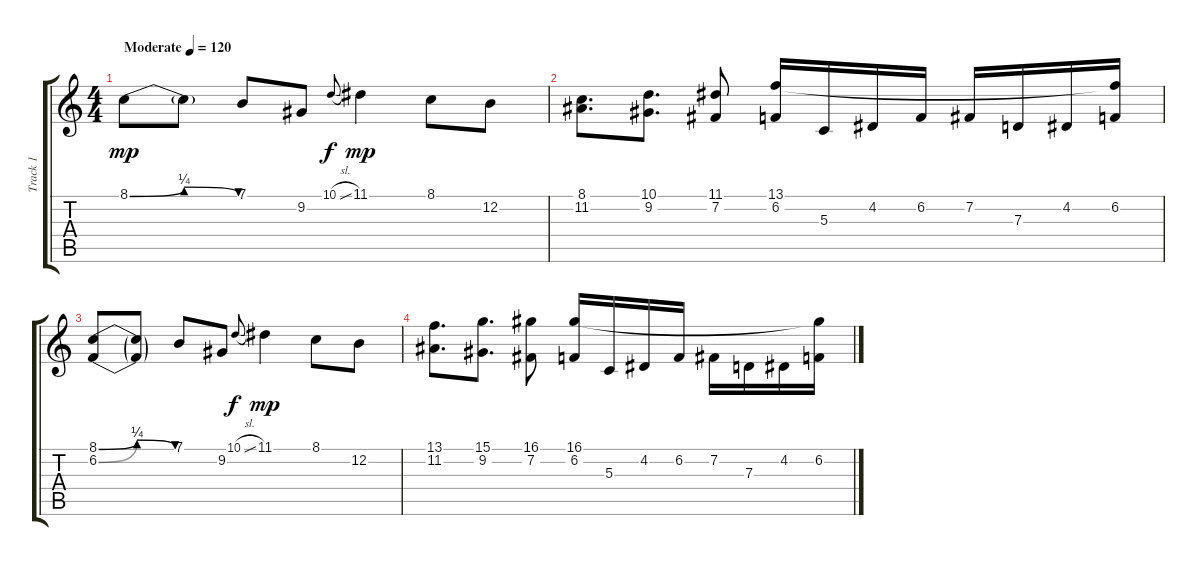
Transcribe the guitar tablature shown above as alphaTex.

\track ("Track 1" "Track 1") {instrument sitar}
\staff {score tabs}
\tuning (E4 B3 G3 D3 A2 E2) {hide}
\ts (4 4)
\tempo (120 "Moderate")
\clef g2
\ks c
8.1{be (bendrelease 0 0 15 1 15 1 60 0)}.8{dy mp instrument sitar} 8.1{t}.8 7.1.8 9.2.8 10.1{sl}.8{gr onbeat dy f} 11.1.4{dy mp} 8.1.8 12.2.8 |
(8.1 11.2).8{d} (10.1 9.2).8{d} (11.1 7.2).8 (13.1 6.2).16 5.3.16 4.2.16 6.2.16 7.2.16 7.3.16 4.2.16 (13.1{t} 6.2).16 |
(8.1{be (bendrelease 0 0 15 1 15 1 60 0)} 6.2{be (bendrelease 0 0 15 1 15 1 60 0)}).8 (8.1{t} 6.2{t}).8 7.1.8 9.2.8 10.1{sl}.8{gr onbeat dy f} 11.1.4{dy mp} 8.1.8 12.2.8 |
(13.1 11.2).8{d} (15.1 9.2).8{d} (16.1 7.2).8 (16.1 6.2).16 5.3.16 4.2.16 6.2.16 7.2.16 7.3.16 4.2.16 (16.1{t} 6.2).16
